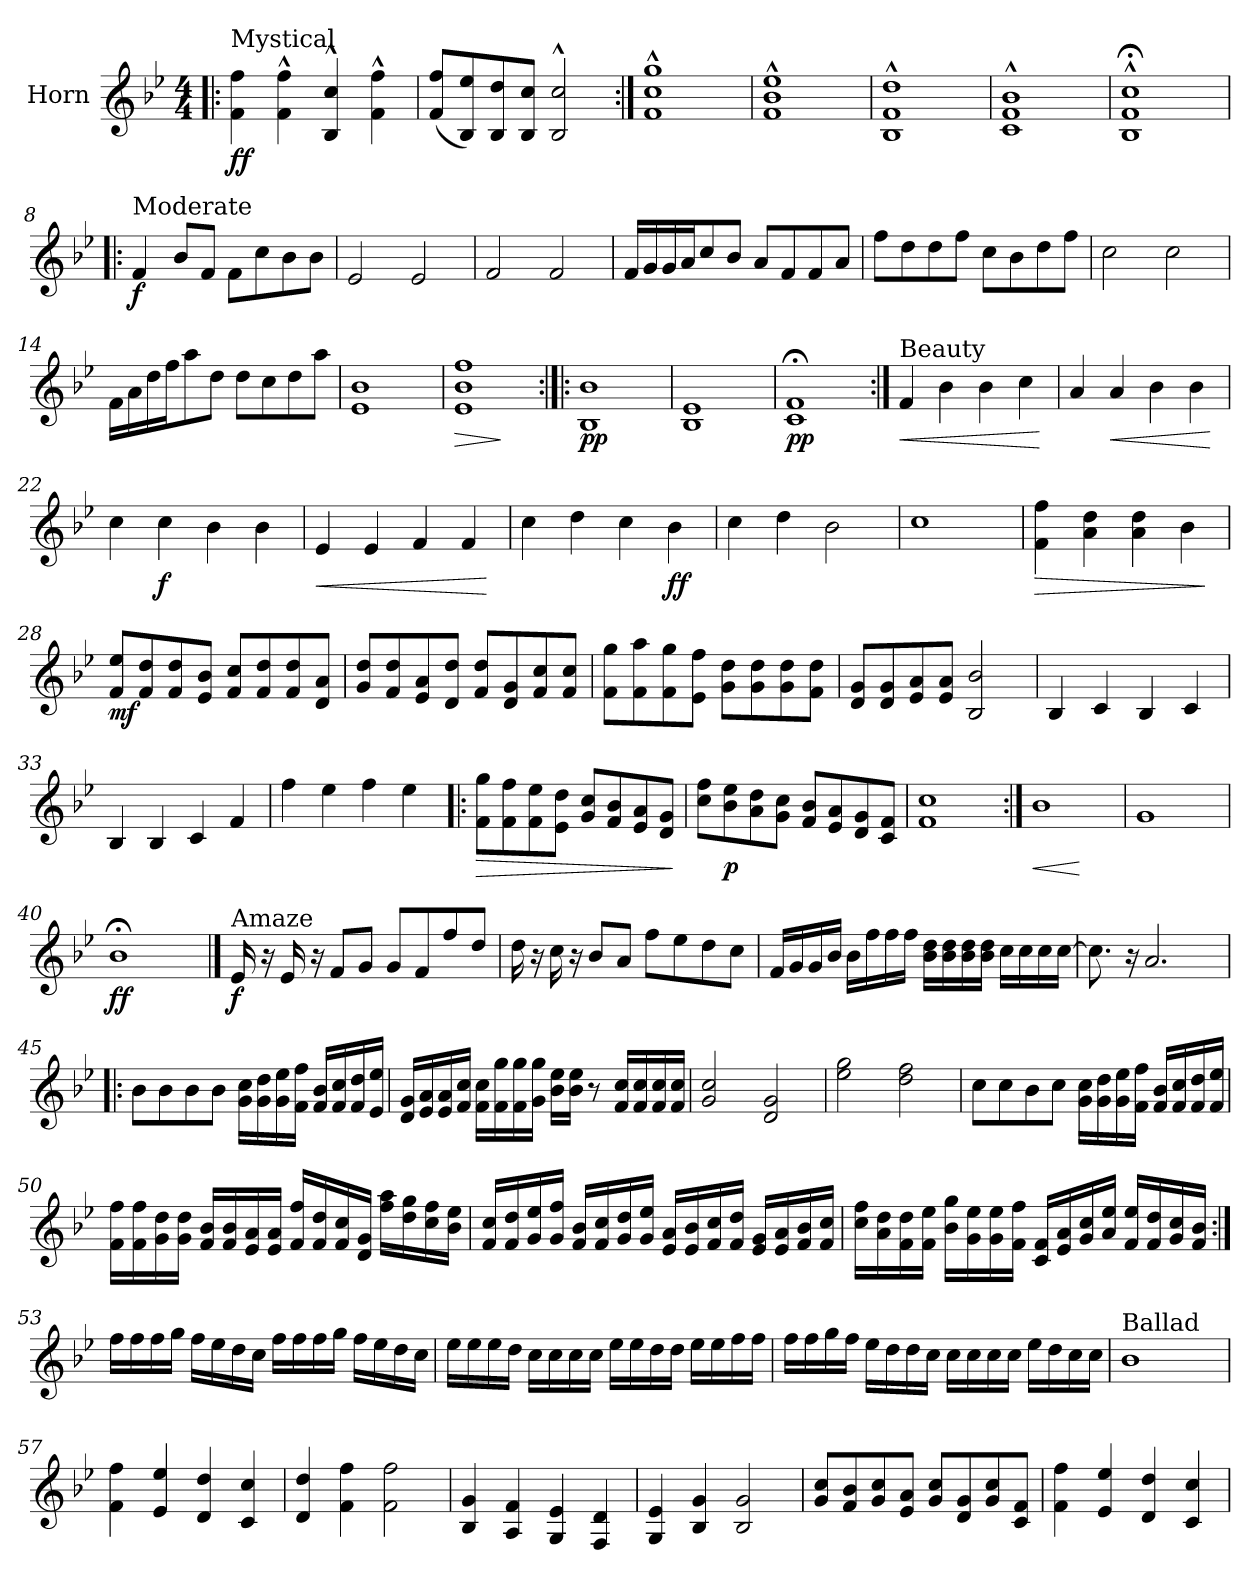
**kern	**dynam
*part1	*part1
*staff1	*staff1
*I"Horn	*
*I'Hn.	*
*clefG2	*
*ITrd4c7	*
*k[b-e-a-]	*
*E-:	*
*M4/4	*
=1!|:	=1!|:
!LO:TX:a:t=Mystical	!
!	!LO:DY:b
4B-\ 4b-\	ff
4B-\^^ 4b-\^^	.
4E-/^^ 4f/^^	.
4B-\^^ 4b-\^^	.
=2	=2
(8B-/ 8b-/L	.
8E-/ 8a-/)	.
8E-/ 8g/	.
8E-/ 8f/J	.
2E-/^^ 2f/^^	.
=3:|!	=3:|!
1B-^^ 1f^^ 1cc^^	.
=4	=4
1B-^^ 1e-^^ 1a-^^	.
=5	=5
1E-^^ 1B-^^ 1g^^	.
=6	=6
1F^^ 1B-^^ 1e-^^	.
=7	=7
1E-;<^^ 1B-;<^^ 1f;<^^	.
=8!|:	=8!|:
!LO:TX:a:t=Moderate	!
!	!LO:DY:b
4B-/	f
8e-/L	.
8B-/J	.
8B-\L	.
8f\	.
8e-\	.
8e-\J	.
=9	=9
2A-/	.
2A-/	.
=10	=10
2B-/	.
2B-/	.
!!LO:LB:g=z
=11	=11
16B-/LL	.
16c/	.
16c/	.
16d/J	.
8f/	.
8e-/J	.
8d/L	.
8B-/	.
8B-/	.
8d/J	.
=12	=12
8b-\L	.
8g\	.
8g\	.
8b-\J	.
8f\L	.
8e-\	.
8g\	.
8b-\J	.
=13	=13
2f\	.
2f\	.
=14	=14
16B-\LL	.
16d\	.
16g\	.
16b-\J	.
8dd\	.
8g\J	.
8g\L	.
8f\	.
8g\	.
8dd\J	.
=15	=15
1A- 1e-	.
=16	=16
!	!LO:HP:b
1A- 1e- 1b-	>
.	]
=17:|!|:	=17:|!|:
!	!LO:DY:b
1E- 1e-	pp
=18	=18
1E- 1A-	.
!!LO:LB:g=z
=19	=19
!	!LO:DY:b
1F;< 1B-;<	pp
=20:|!	=20:|!
!LO:TX:a:t=Beauty	!
!	!LO:HP:b
4B-/	<
4e-\	.
4e-\	.
4f\	.
.	[
=21	=21
4d/	.
!	!LO:HP:b
4d/	<
4e-\	.
4e-\	.
.	[
=22	=22
4f\	.
!	!LO:DY:b
4f\	f
4e-\	.
4e-\	.
=23	=23
!	!LO:HP:b
4A-/	<
4A-/	.
4B-/	.
4B-/	.
.	[
=24	=24
4f\	.
4g\	.
4f\	.
!	!LO:DY:b
4e-\	ff
=25	=25
4f\	.
4g\	.
2e-\	.
=26	=26
1f	.
=27	=27
!	!LO:HP:b
4B-\ 4b-\	>
4d\ 4g\	.
4d\ 4g\	.
4e-\	.
.	]
!!LO:LB:g=z
=28	=28
!	!LO:DY:b
8B-/ 8a-/L	mf
8B-/ 8g/	.
8B-/ 8g/	.
8A-/ 8e-/J	.
8B-/ 8f/L	.
8B-/ 8g/	.
8B-/ 8g/	.
8G/ 8d/J	.
=29	=29
8c/ 8g/L	.
8B-/ 8g/	.
8A-/ 8d/	.
8G/ 8g/J	.
8B-/ 8g/L	.
8G/ 8c/	.
8B-/ 8f/	.
8B-/ 8f/J	.
=30	=30
8B-\ 8cc\L	.
8B-\ 8dd\	.
8B-\ 8cc\	.
8A-\ 8b-\J	.
8c\ 8g\L	.
8c\ 8g\	.
8c\ 8g\	.
8B-\ 8g\J	.
=31	=31
8G/ 8c/L	.
8G/ 8c/	.
8A-/ 8d/	.
8A-/ 8d/J	.
2E-/ 2e-/	.
=32	=32
4E-/	.
4F/	.
4E-/	.
4F/	.
=33	=33
4E-/	.
4E-/	.
4F/	.
4B-/	.
!!LO:LB:g=z
=34	=34
4b-\	.
4a-\	.
4b-\	.
4a-\	.
=35!|:	=35!|:
!	!LO:HP:b
8B-\ 8cc\L	>
8B-\ 8b-\	.
8B-\ 8a-\	.
8A-\ 8g\J	.
8c/ 8f/L	.
8B-/ 8e-/	.
8A-/ 8d/	.
8G/ 8c/J	.
.	]
=36	=36
8f\ 8b-\L	.
!	!LO:DY:b
8e-\ 8a-\	p
8d\ 8g\	.
8c\ 8f\J	.
8B-/ 8e-/L	.
8A-/ 8d/	.
8G/ 8c/	.
8F/ 8B-/J	.
=37	=37
1B- 1f	.
=38:|!	=38:|!
!	!LO:HP:b
1e-	<
.	[
=39	=39
1c	.
=40	=40
!	!LO:DY:b
1e-;<	ff
!!LO:LB:g=z
==41	==41
!LO:TX:a:t=Amaze	!
!	!LO:DY:b
16A-/	f
16r	.
16A-/	.
16r	.
8B-/L	.
8c/J	.
8c/L	.
8B-/	.
8b-/	.
8g/J	.
=42	=42
16g\	.
16r	.
16f\	.
16r	.
8e-/L	.
8d/J	.
8b-\L	.
8a-\	.
8g\	.
8f\J	.
=43	=43
16B-/LL	.
16c/	.
16c/	.
16e-/JJ	.
16e-\LL	.
16b-\	.
16b-\	.
16b-\JJ	.
16e-\ 16g\LL	.
16e-\ 16g\	.
16e-\ 16g\	.
16e-\ 16g\JJ	.
16f\LL	.
16f\	.
16f\	.
[16f\JJ	.
=44	=44
8.f\]	.
16r	.
2.d/	.
!!LO:LB:g=z
=45!|:	=45!|:
8e-\L	.
8e-\	.
8e-\	.
8e-\J	.
16c\ 16f\LL	.
16c\ 16g\	.
16c\ 16a-\	.
16B-\ 16b-\JJ	.
16B-/ 16e-/LL	.
16B-/ 16f/	.
16B-/ 16g/	.
16A-/ 16a-/JJ	.
=46	=46
16G/ 16c/LL	.
16A-/ 16d/	.
16A-/ 16d/	.
16B-/ 16f/JJ	.
16B-\ 16f\LL	.
16B-\ 16cc\	.
16B-\ 16cc\	.
16c\ 16cc\JJ	.
16e-\ 16a-\LL	.
16e-\ 16a-\JJ	.
8r	.
16B-/ 16f/LL	.
16B-/ 16f/	.
16B-/ 16f/	.
16B-/ 16f/JJ	.
=47	=47
2c/ 2f/	.
2G/ 2c/	.
=48	=48
2a-\ 2cc\	.
2g\ 2b-\	.
!!LO:LB:g=z
=49	=49
8f\L	.
8f\	.
8e-\	.
8f\J	.
16c\ 16f\LL	.
16c\ 16g\	.
16c\ 16a-\	.
16B-\ 16b-\JJ	.
16B-/ 16e-/LL	.
16B-/ 16f/	.
16B-/ 16g/	.
16B-/ 16a-/JJ	.
=50	=50
16B-\ 16b-\LL	.
16B-\ 16b-\	.
16c\ 16g\	.
16c\ 16g\JJ	.
16B-/ 16e-/LL	.
16B-/ 16e-/	.
16A-/ 16d/	.
16A-/ 16d/JJ	.
16B-/ 16b-/LL	.
16B-/ 16g/	.
16B-/ 16f/	.
16G/ 16c/JJ	.
16b-\ 16dd\LL	.
16g\ 16cc\	.
16f\ 16b-\	.
16e-\ 16a-\JJ	.
!!LO:LB:g=z
=51	=51
16B-/ 16f/LL	.
16B-/ 16g/	.
16c/ 16a-/	.
16c/ 16b-/JJ	.
16B-/ 16e-/LL	.
16B-/ 16f/	.
16c/ 16g/	.
16c/ 16a-/JJ	.
16A-/ 16d/LL	.
16A-/ 16e-/	.
16B-/ 16f/	.
16B-/ 16g/JJ	.
16A-/ 16c/LL	.
16A-/ 16d/	.
16B-/ 16e-/	.
16B-/ 16f/JJ	.
=52	=52
16f\ 16b-\LL	.
16d\ 16g\	.
16B-\ 16g\	.
16B-\ 16a-\JJ	.
16e-\ 16cc\LL	.
16c\ 16a-\	.
16c\ 16a-\	.
16B-\ 16b-\JJ	.
16F/ 16B-/LL	.
16A-/ 16d/	.
16c/ 16f/	.
16d/ 16a-/JJ	.
16B-/ 16a-/LL	.
16B-/ 16g/	.
16c/ 16f/	.
16B-/ 16e-/JJ	.
!!LO:PB:g=z
=53:|!	=53:|!
16b-\LL	.
16b-\	.
16b-\	.
16cc\JJ	.
16b-\LL	.
16a-\	.
16g\	.
16f\JJ	.
16b-\LL	.
16b-\	.
16b-\	.
16cc\JJ	.
16b-\LL	.
16a-\	.
16g\	.
16f\JJ	.
=54	=54
16a-\LL	.
16a-\	.
16a-\	.
16g\JJ	.
16f\LL	.
16f\	.
16f\	.
16f\JJ	.
16a-\LL	.
16a-\	.
16g\	.
16g\JJ	.
16a-\LL	.
16a-\	.
16b-\	.
16b-\JJ	.
!!LO:LB:g=z
=55	=55
16b-\LL	.
16b-\	.
16cc\	.
16b-\JJ	.
16a-\LL	.
16g\	.
16g\	.
16f\JJ	.
16f\LL	.
16f\	.
16f\	.
16f\JJ	.
16a-\LL	.
16g\	.
16f\	.
16f\JJ	.
=56	=56
!LO:TX:a:t=Ballad	!
1e-	.
=57	=57
4B-\ 4b-\	.
4A-/ 4a-/	.
4G/ 4g/	.
4F/ 4f/	.
=58	=58
4G/ 4g/	.
4B-\ 4b-\	.
2B-\ 2b-\	.
=59	=59
4E-/ 4c/	.
4D/ 4B-/	.
4C/ 4A-/	.
4BB-/ 4G/	.
=60	=60
4C/ 4A-/	.
4E-/ 4c/	.
2E-/ 2c/	.
!!LO:LB:g=z
=61	=61
8c/ 8f/L	.
8B-/ 8e-/	.
8c/ 8f/	.
8A-/ 8d/J	.
8c/ 8f/L	.
8G/ 8c/	.
8c/ 8f/	.
8F/ 8B-/J	.
=62	=62
4B-\ 4b-\	.
4A-/ 4a-/	.
4G/ 4g/	.
4F/ 4f/	.
=	=
*-	*-
